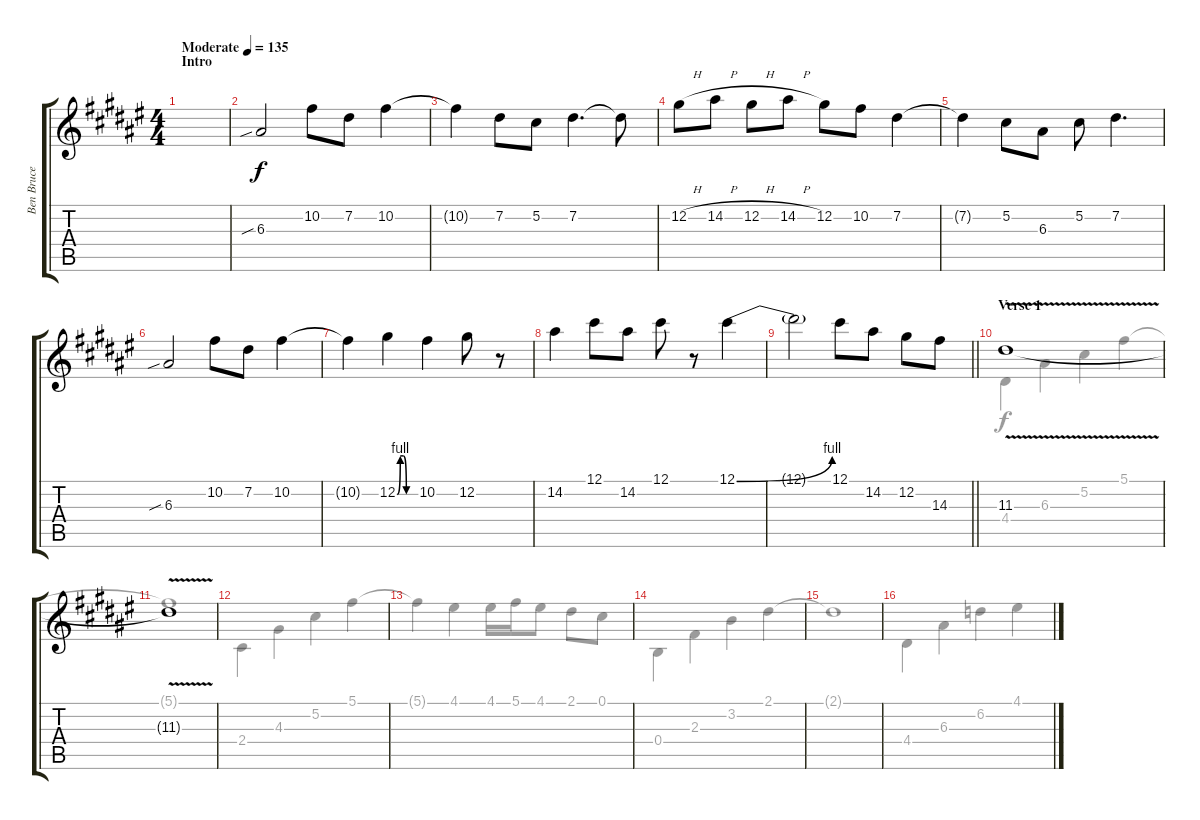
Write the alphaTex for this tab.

\track ("Ben Bruce" "Ben Bruce") {instrument distortionguitar}
\staff {score tabs}
\tuning (Db4 Ab3 E3 B2 Gb2 B1) {hide}
\voice
\ts (4 4)
\section ("" "Intro")
\tempo (135 "Moderate")
\clef g2
\ks d#minor
|
6.3{sib}.2 10.2.8 7.2.8 10.2.4 |
10.2{t}.4 7.2.8 5.2.8 7.2.4{d} 7.2{t}.8 |
12.2{h}.8 14.2{h}.8 12.2{h}.8 14.2{h}.8 12.2.8 10.2.8 7.2.4 |
7.2{t}.4 5.2.8 6.3.8 5.2.8 7.2.4{d} |
6.3{sib}.2 10.2.8 7.2.8 10.2.4 |
10.2{t}.4 12.2{be (custom 0 0 10 4 20 4 30 0 60 0)}.4 10.2.4 12.2.8 r.8 |
14.2.4 12.1.8 14.2.8 12.1.8 r.8 12.1{be (bend 0 0 60 4)}.4 |
\barLineRight lightlight
12.1{t}.2 12.1.8 14.2.8 12.2.8 14.3.8 |
\section ("" "Verse 1")
11.3{v}.1 |
11.3{t}.1 |
|
|
|
|
\voice
\clef g2
\ottava regular
\simile none
\ks d#minor
|
|
|
|
|
|
|
|
\barLineRight lightlight
|
4.4.4 6.3.4 5.2.4 5.1.4 |
5.1{t}.1 |
2.4.4 4.3.4 5.2.4 5.1.4 |
5.1{t}.4 4.1.4 4.1.16 5.1.16 4.1.8 2.1.8 0.1.8 |
0.4.4 2.3.4 3.2.4 2.1.4 |
2.1{t}.1 |
4.4.4 6.3.4 6.2.4 4.1.4
